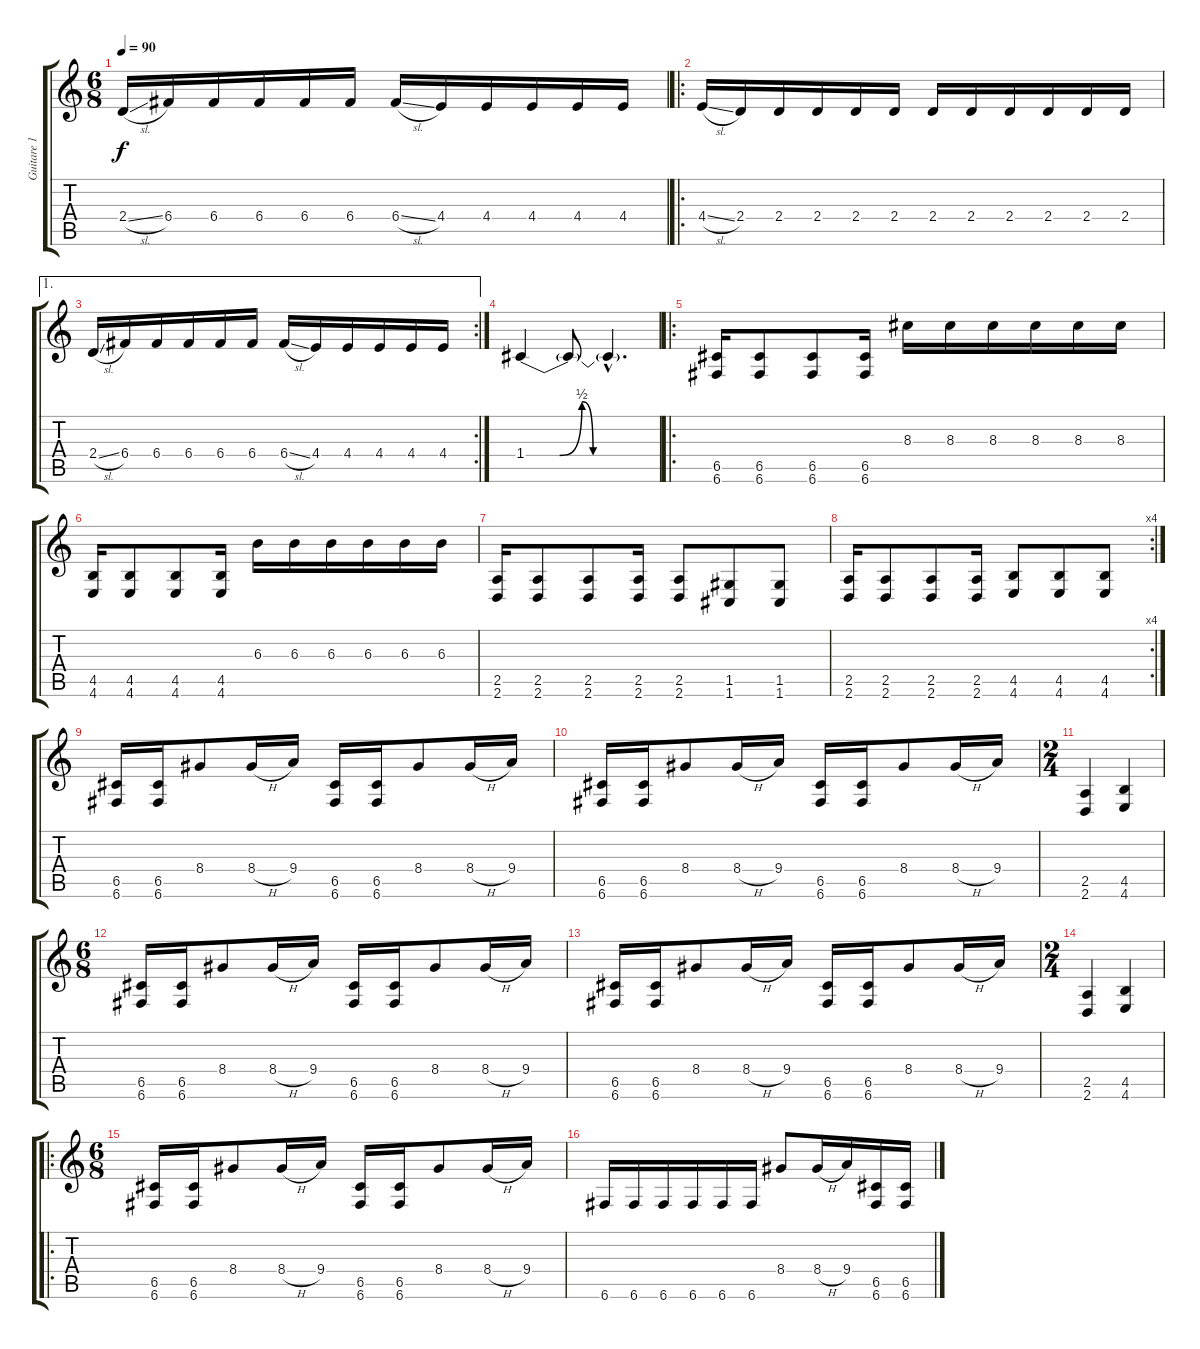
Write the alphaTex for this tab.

\track ("Guitare 1 (Matt)" "Guitare 1 ") {instrument distortionguitar}
\staff {score tabs}
\tuning (D4 A3 F3 C3 G2 C2) {hide}
\ts (6 8)
\tempo 90
\clef g2
\ks c
2.4{sl}.16{dy f} 6.4.16 6.4.16 6.4.16 6.4.16 6.4.16 6.4{sl}.16 4.4.16 4.4.16 4.4.16 4.4.16 4.4.16 |
\ro
4.4{sl}.16 2.4.16 2.4.16 2.4.16 2.4.16 2.4.16 2.4.16 2.4.16 2.4.16 2.4.16 2.4.16 2.4.16 |
\ae 1
\rc 2
2.4{sl}.16 6.4.16 6.4.16 6.4.16 6.4.16 6.4.16 6.4{sl}.16 4.4.16 4.4.16 4.4.16 4.4.16 4.4.16 |
1.4{be (custom 0 0 15 0 25 2 30 0 60 0)}.4 1.4{t}.8 1.4{hac t}.4{d} |
\ro
(6.5 6.6).16 (6.5 6.6).8 (6.5 6.6).8 (6.5 6.6).16 8.3.16 8.3.16 8.3.16 8.3.16 8.3.16 8.3.16 |
(4.5 4.6).16 (4.5 4.6).8 (4.5 4.6).8 (4.5 4.6).16 6.3.16 6.3.16 6.3.16 6.3.16 6.3.16 6.3.16 |
(2.5 2.6).16 (2.5 2.6).8 (2.5 2.6).8 (2.5 2.6).16 (2.5 2.6).8 (1.5 1.6).8 (1.5 1.6).8 |
\rc 4
(2.5 2.6).16 (2.5 2.6).8 (2.5 2.6).8 (2.5 2.6).16 (4.5 4.6).8 (4.5 4.6).8 (4.5 4.6).8 |
(6.5 6.6).16 (6.5 6.6).16 8.4.8 8.4{h}.16 9.4.16 (6.5 6.6).16 (6.5 6.6).16 8.4.8 8.4{h}.16 9.4.16 |
(6.5 6.6).16 (6.5 6.6).16 8.4.8 8.4{h}.16 9.4.16 (6.5 6.6).16 (6.5 6.6).16 8.4.8 8.4{h}.16 9.4.16 |
\ts (2 4)
(2.5 2.6).4 (4.5 4.6).4 |
\ts (6 8)
(6.5 6.6).16 (6.5 6.6).16 8.4.8 8.4{h}.16 9.4.16 (6.5 6.6).16 (6.5 6.6).16 8.4.8 8.4{h}.16 9.4.16 |
(6.5 6.6).16 (6.5 6.6).16 8.4.8 8.4{h}.16 9.4.16 (6.5 6.6).16 (6.5 6.6).16 8.4.8 8.4{h}.16 9.4.16 |
\ts (2 4)
(2.5 2.6).4 (4.5 4.6).4 |
\ro
\ts (6 8)
(6.5 6.6).16 (6.5 6.6).16 8.4.8 8.4{h}.16 9.4.16 (6.5 6.6).16 (6.5 6.6).16 8.4.8 8.4{h}.16 9.4.16 |
6.6.16 6.6.16 6.6.16 6.6.16 6.6.16 6.6.16 8.4.8 8.4{h}.16 9.4.16 (6.5 6.6).16 (6.5 6.6).16
